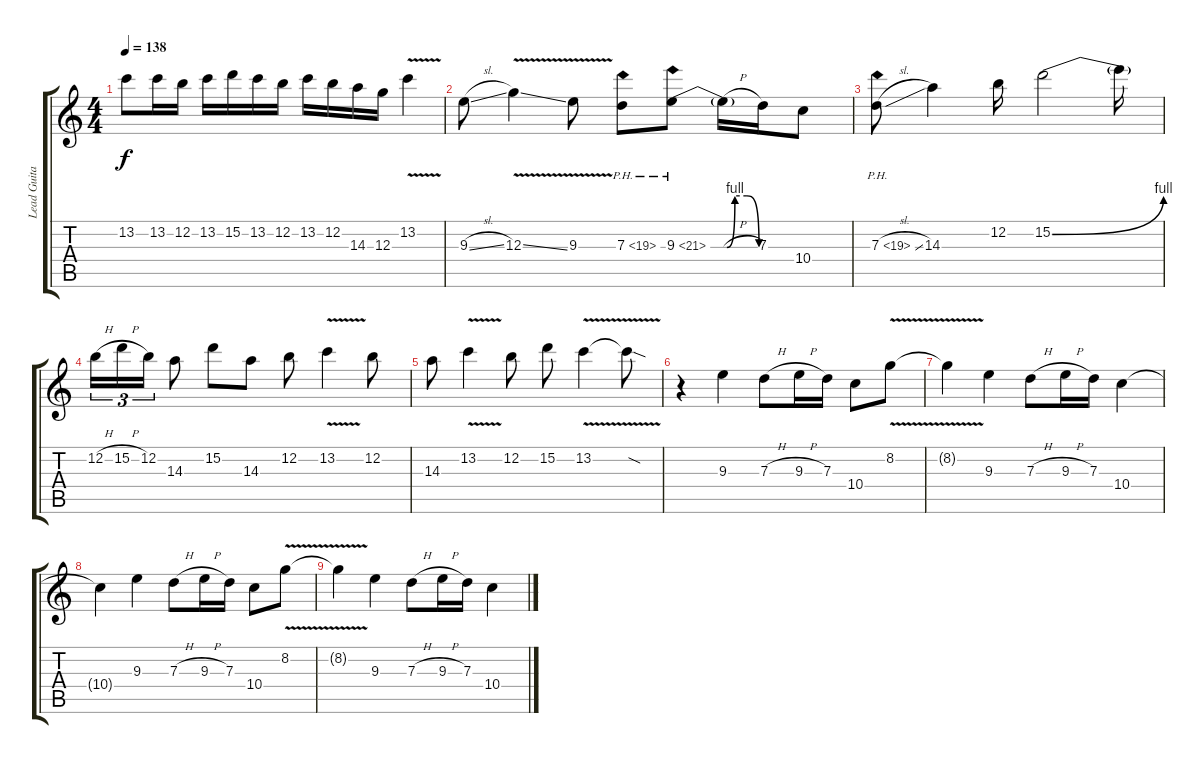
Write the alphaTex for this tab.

\track ("Lead Guitar" "Lead Guita") {instrument overdrivenguitar}
\staff {score tabs}
\tuning (E4 B3 G3 D3 A2 E2) {hide}
\ts (4 4)
\tempo 138
\clef g2
\ks c
13.2{t}.8{dy f} 13.2.16 12.2.16 13.2.16 15.2.16 13.2.16 12.2.16 13.2.16 12.2.16 14.3.16 12.3.16 13.2{v}.4 |
9.3{sl}.8 12.3{v ss}.4 9.3{v}.8 7.3{ph 12}.8 9.3{be (custom 0 0 10 0 20 0 30 4 45 4 60 0) ph 12}.8 9.3{h t}.16 7.3.16 10.4.8 |
7.3{ph 12 sl}.8 14.3.4 12.2.16 15.2{be (bend 0 0 60 4)}.2 15.2{t}.16 |
12.2{h}.16{tu (3 2)} 15.2{h}.16{tu (3 2)} 12.2.16{tu (3 2)} 14.3.8 15.2.8 14.3.8 12.2.8 13.2{v}.4 12.2.8 |
14.3.8 13.2{v}.4 12.2.8 15.2.8 13.2{v}.4 13.2{sod t}.8 |
r.4 9.3.4 7.3{h}.8 9.3{h}.16 7.3.16 10.4.8 8.2{v}.8 |
8.2{t}.4 9.3.4 7.3{h}.8 9.3{h}.16 7.3.16 10.4.4 |
10.4{t}.4 9.3.4 7.3{h}.8 9.3{h}.16 7.3.16 10.4.8 8.2{v}.8 |
8.2{t}.4 9.3.4 7.3{h}.8 9.3{h}.16 7.3.16 10.4.4
